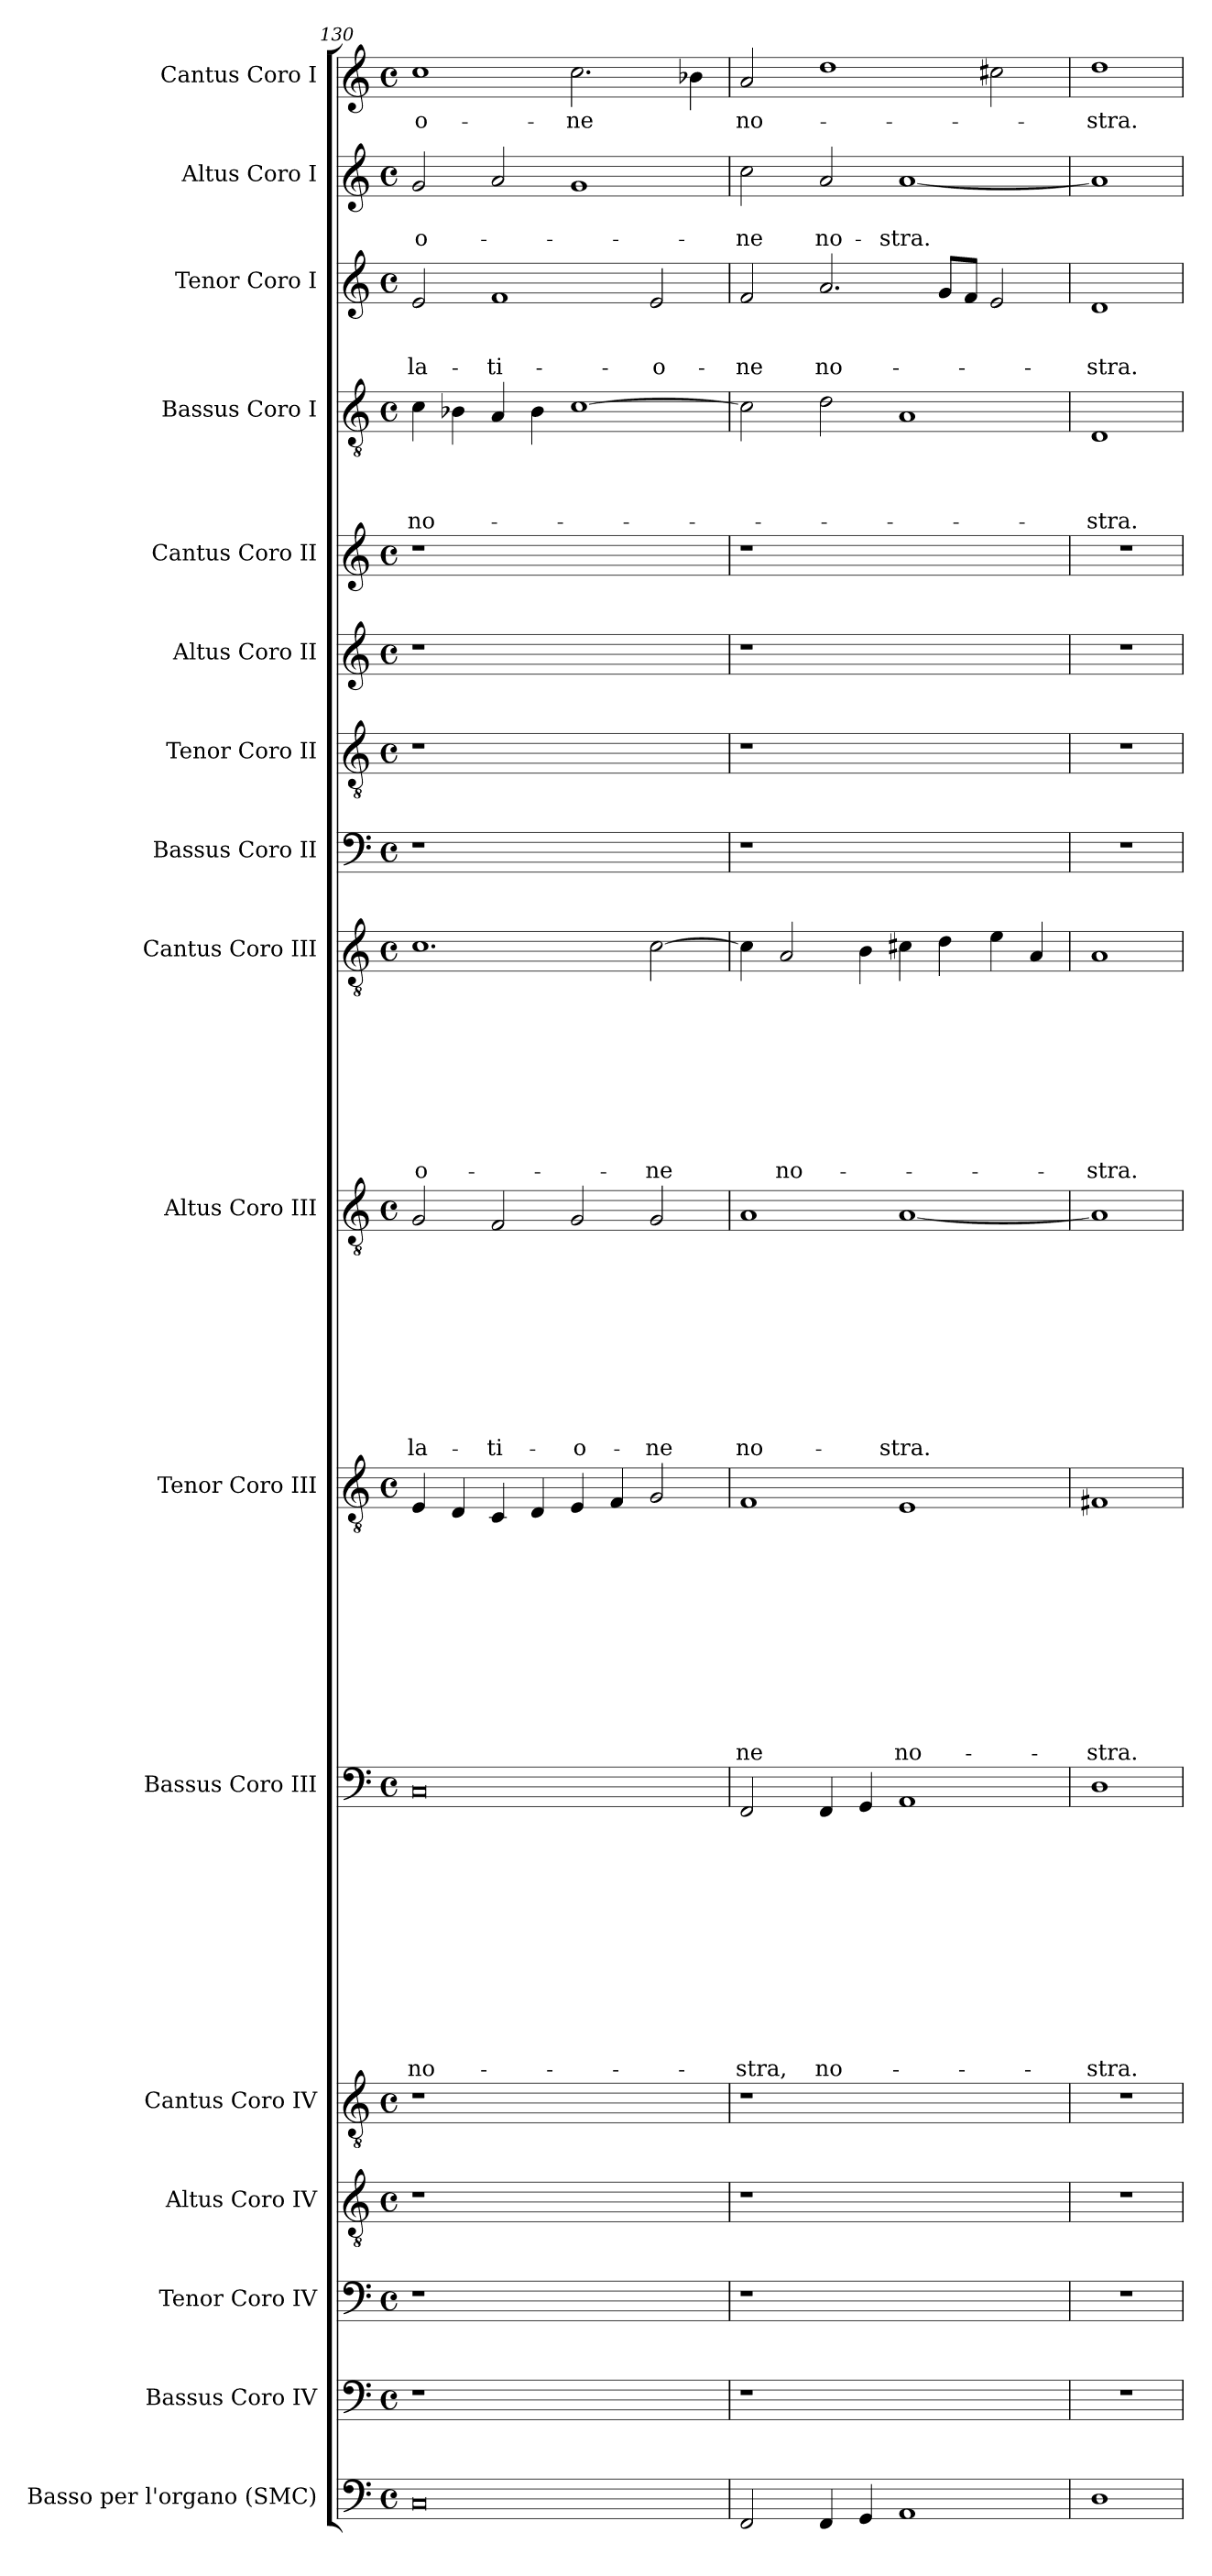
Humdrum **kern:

**kern	**kern	**kern	**kern	**kern	**kern	**text	**text	**text	**text	**text	**text	**text	**text	**text	**text	**text	**text	**kern	**text	**text	**text	**text	**text	**text	**text	**text	**text	**text	**text	**kern	**text	**text	**text	**text	**text	**text	**text	**text	**text	**text	**kern	**text	**text	**text	**text	**text	**text	**text	**text	**text	**kern	**kern	**kern	**kern	**kern	**text	**text	**text	**text	**kern	**text	**text	**text	**kern	**text	**text	**kern	**text
*part17	*part16	*part15	*part14	*part13	*part12	*part12	*part12	*part12	*part12	*part12	*part12	*part12	*part12	*part12	*part12	*part12	*part12	*part11	*part11	*part11	*part11	*part11	*part11	*part11	*part11	*part11	*part11	*part11	*part11	*part10	*part10	*part10	*part10	*part10	*part10	*part10	*part10	*part10	*part10	*part10	*part9	*part9	*part9	*part9	*part9	*part9	*part9	*part9	*part9	*part9	*part8	*part7	*part6	*part5	*part4	*part4	*part4	*part4	*part4	*part3	*part3	*part3	*part3	*part2	*part2	*part2	*part1	*part1
*staff17	*staff16	*staff15	*staff14	*staff13	*staff12	*staff12	*staff12	*staff12	*staff12	*staff12	*staff12	*staff12	*staff12	*staff12	*staff12	*staff12	*staff12	*staff11	*staff11	*staff11	*staff11	*staff11	*staff11	*staff11	*staff11	*staff11	*staff11	*staff11	*staff11	*staff10	*staff10	*staff10	*staff10	*staff10	*staff10	*staff10	*staff10	*staff10	*staff10	*staff10	*staff9	*staff9	*staff9	*staff9	*staff9	*staff9	*staff9	*staff9	*staff9	*staff9	*staff8	*staff7	*staff6	*staff5	*staff4	*staff4	*staff4	*staff4	*staff4	*staff3	*staff3	*staff3	*staff3	*staff2	*staff2	*staff2	*staff1	*staff1
*I"Basso per l'organo (SMC)	*I"Bassus  Coro IV	*I"Tenor Coro IV	*I"Altus  Coro IV	*I"Cantus  Coro IV	*I"Bassus  Coro III	*	*	*	*	*	*	*	*	*	*	*	*	*I"Tenor  Coro III	*	*	*	*	*	*	*	*	*	*	*	*I"Altus  Coro III	*	*	*	*	*	*	*	*	*	*	*I"Cantus  Coro III	*	*	*	*	*	*	*	*	*	*I"Bassus  Coro II	*I"Tenor Coro II	*I"Altus  Coro II	*I"Cantus  Coro II	*I"Bassus  Coro I	*	*	*	*	*I"Tenor  Coro I	*	*	*	*I"Altus Coro I	*	*	*I"Cantus  Coro I	*
*clefF4	*clefF4	*clefF4	*clefGv2	*clefGv2	*clefF4	*	*	*	*	*	*	*	*	*	*	*	*	*clefGv2	*	*	*	*	*	*	*	*	*	*	*	*clefGv2	*	*	*	*	*	*	*	*	*	*	*clefGv2	*	*	*	*	*	*	*	*	*	*clefF4	*clefGv2	*clefG2	*clefG2	*clefGv2	*	*	*	*	*clefG2	*	*	*	*clefG2	*	*	*clefG2	*
*k[]	*k[]	*k[]	*k[]	*k[]	*k[]	*	*	*	*	*	*	*	*	*	*	*	*	*k[]	*	*	*	*	*	*	*	*	*	*	*	*k[]	*	*	*	*	*	*	*	*	*	*	*k[]	*	*	*	*	*	*	*	*	*	*k[]	*k[]	*k[]	*k[]	*k[]	*	*	*	*	*k[]	*	*	*	*k[]	*	*	*k[]	*
*C:	*C:	*C:	*C:	*C:	*C:	*	*	*	*	*	*	*	*	*	*	*	*	*C:	*	*	*	*	*	*	*	*	*	*	*	*C:	*	*	*	*	*	*	*	*	*	*	*C:	*	*	*	*	*	*	*	*	*	*C:	*C:	*C:	*C:	*C:	*	*	*	*	*C:	*	*	*	*C:	*	*	*C:	*
*M4/4	*M4/4	*M4/4	*M4/4	*M4/4	*M4/4	*	*	*	*	*	*	*	*	*	*	*	*	*M4/4	*	*	*	*	*	*	*	*	*	*	*	*M4/4	*	*	*	*	*	*	*	*	*	*	*M4/4	*	*	*	*	*	*	*	*	*	*M4/4	*M4/4	*M4/4	*M4/4	*M4/4	*	*	*	*	*M4/4	*	*	*	*M4/4	*	*	*M4/4	*
*met(c)	*met(c)	*met(c)	*met(c)	*met(c)	*met(c)	*	*	*	*	*	*	*	*	*	*	*	*	*met(c)	*	*	*	*	*	*	*	*	*	*	*	*met(c)	*	*	*	*	*	*	*	*	*	*	*met(c)	*	*	*	*	*	*	*	*	*	*met(c)	*met(c)	*met(c)	*met(c)	*met(c)	*	*	*	*	*met(c)	*	*	*	*met(c)	*	*	*met(c)	*
=130	=130	=130	=130	=130	=130	=130	=130	=130	=130	=130	=130	=130	=130	=130	=130	=130	=130	=130	=130	=130	=130	=130	=130	=130	=130	=130	=130	=130	=130	=130	=130	=130	=130	=130	=130	=130	=130	=130	=130	=130	=130	=130	=130	=130	=130	=130	=130	=130	=130	=130	=130	=130	=130	=130	=130	=130	=130	=130	=130	=130	=130	=130	=130	=130	=130	=130	=130	=130
0C	1r	1r	1r	1r	0C	.	.	.	.	.	.	.	.	.	.	.	no-	4E/	.	.	.	.	.	.	.	.	.	.	.	2G/	.	.	.	.	.	.	.	.	.	-la-	1.c	.	.	.	.	.	.	.	.	-o-	1r	1r	1r	1r	4c\	.	.	.	no-	2e/	.	.	-la-	2g/	.	-o-	1cc	-o-
.	.	.	.	.	.	.	.	.	.	.	.	.	.	.	.	.	.	4D/	.	.	.	.	.	.	.	.	.	.	.	.	.	.	.	.	.	.	.	.	.	.	.	.	.	.	.	.	.	.	.	.	.	.	.	.	4B-\	.	.	.	.	.	.	.	.	.	.	.	.	.
.	.	.	.	.	.	.	.	.	.	.	.	.	.	.	.	.	.	4C/	.	.	.	.	.	.	.	.	.	.	.	2F/	.	.	.	.	.	.	.	.	.	-ti-	.	.	.	.	.	.	.	.	.	.	.	.	.	.	4A/	.	.	.	.	1f	.	.	-ti-	2a/	.	.	.	.
.	.	.	.	.	.	.	.	.	.	.	.	.	.	.	.	.	.	4D/	.	.	.	.	.	.	.	.	.	.	.	.	.	.	.	.	.	.	.	.	.	.	.	.	.	.	.	.	.	.	.	.	.	.	.	.	4B-\	.	.	.	.	.	.	.	.	.	.	.	.	.
.	1ryy	1ryy	1ryy	1ryy	.	.	.	.	.	.	.	.	.	.	.	.	.	4E/	.	.	.	.	.	.	.	.	.	.	.	2G/	.	.	.	.	.	.	.	.	.	-o-	.	.	.	.	.	.	.	.	.	.	1ryy	1ryy	1ryy	1ryy	[1c	.	.	.	.	.	.	.	.	1g	.	.	2.cc\	-ne
.	.	.	.	.	.	.	.	.	.	.	.	.	.	.	.	.	.	4F/	.	.	.	.	.	.	.	.	.	.	.	.	.	.	.	.	.	.	.	.	.	.	.	.	.	.	.	.	.	.	.	.	.	.	.	.	.	.	.	.	.	.	.	.	.	.	.	.	.	.
.	.	.	.	.	.	.	.	.	.	.	.	.	.	.	.	.	.	2G/	.	.	.	.	.	.	.	.	.	.	.	2G/	.	.	.	.	.	.	.	.	.	-ne	[2c\	.	.	.	.	.	.	.	.	-ne	.	.	.	.	.	.	.	.	.	2e/	.	.	-o-	.	.	.	.	.
.	.	.	.	.	.	.	.	.	.	.	.	.	.	.	.	.	.	.	.	.	.	.	.	.	.	.	.	.	.	.	.	.	.	.	.	.	.	.	.	.	.	.	.	.	.	.	.	.	.	.	.	.	.	.	.	.	.	.	.	.	.	.	.	.	.	.	4b-\	.
!!LO:PB:g=z
=131	=131	=131	=131	=131	=131	=131	=131	=131	=131	=131	=131	=131	=131	=131	=131	=131	=131	=131	=131	=131	=131	=131	=131	=131	=131	=131	=131	=131	=131	=131	=131	=131	=131	=131	=131	=131	=131	=131	=131	=131	=131	=131	=131	=131	=131	=131	=131	=131	=131	=131	=131	=131	=131	=131	=131	=131	=131	=131	=131	=131	=131	=131	=131	=131	=131	=131	=131	=131
2FF/	1r	1r	1r	1r	2FF/	.	.	.	.	.	.	.	.	.	.	.	-stra,	1F	.	.	.	.	.	.	.	.	.	.	-ne	1A	.	.	.	.	.	.	.	.	.	no-	4c\]	.	.	.	.	.	.	.	.	.	1r	1r	1r	1r	2c\]	.	.	.	.	2f/	.	.	-ne	2cc\	.	-ne	2a/	no-
.	.	.	.	.	.	.	.	.	.	.	.	.	.	.	.	.	.	.	.	.	.	.	.	.	.	.	.	.	.	.	.	.	.	.	.	.	.	.	.	.	2A/	.	.	.	.	.	.	.	.	no-	.	.	.	.	.	.	.	.	.	.	.	.	.	.	.	.	.	.
4FF/	.	.	.	.	4FF/	.	.	.	.	.	.	.	.	.	.	.	no-	.	.	.	.	.	.	.	.	.	.	.	.	.	.	.	.	.	.	.	.	.	.	.	.	.	.	.	.	.	.	.	.	.	.	.	.	.	2d\	.	.	.	.	2.a/	.	.	no-	2a/	.	no-	1dd	.
4GG/	.	.	.	.	4GG/	.	.	.	.	.	.	.	.	.	.	.	.	.	.	.	.	.	.	.	.	.	.	.	.	.	.	.	.	.	.	.	.	.	.	.	4B\	.	.	.	.	.	.	.	.	.	.	.	.	.	.	.	.	.	.	.	.	.	.	.	.	.	.	.
1AA	1ryy	1ryy	1ryy	1ryy	1AA	.	.	.	.	.	.	.	.	.	.	.	.	1E	.	.	.	.	.	.	.	.	.	.	no-	[1A	.	.	.	.	.	.	.	.	.	-stra.	4c#X\	.	.	.	.	.	.	.	.	.	1ryy	1ryy	1ryy	1ryy	1A	.	.	.	.	.	.	.	.	[1a	.	-stra.	.	.
.	.	.	.	.	.	.	.	.	.	.	.	.	.	.	.	.	.	.	.	.	.	.	.	.	.	.	.	.	.	.	.	.	.	.	.	.	.	.	.	.	4d\	.	.	.	.	.	.	.	.	.	.	.	.	.	.	.	.	.	.	8g/L	.	.	.	.	.	.	.	.
.	.	.	.	.	.	.	.	.	.	.	.	.	.	.	.	.	.	.	.	.	.	.	.	.	.	.	.	.	.	.	.	.	.	.	.	.	.	.	.	.	.	.	.	.	.	.	.	.	.	.	.	.	.	.	.	.	.	.	.	8f/J	.	.	.	.	.	.	.	.
.	.	.	.	.	.	.	.	.	.	.	.	.	.	.	.	.	.	.	.	.	.	.	.	.	.	.	.	.	.	.	.	.	.	.	.	.	.	.	.	.	4e\	.	.	.	.	.	.	.	.	.	.	.	.	.	.	.	.	.	.	2e/	.	.	.	.	.	.	2cc#X\	.
.	.	.	.	.	.	.	.	.	.	.	.	.	.	.	.	.	.	.	.	.	.	.	.	.	.	.	.	.	.	.	.	.	.	.	.	.	.	.	.	.	4A/	.	.	.	.	.	.	.	.	.	.	.	.	.	.	.	.	.	.	.	.	.	.	.	.	.	.	.
=132	=132	=132	=132	=132	=132	=132	=132	=132	=132	=132	=132	=132	=132	=132	=132	=132	=132	=132	=132	=132	=132	=132	=132	=132	=132	=132	=132	=132	=132	=132	=132	=132	=132	=132	=132	=132	=132	=132	=132	=132	=132	=132	=132	=132	=132	=132	=132	=132	=132	=132	=132	=132	=132	=132	=132	=132	=132	=132	=132	=132	=132	=132	=132	=132	=132	=132	=132	=132
1D	1r	1r	1r	1r	1D	.	.	.	.	.	.	.	.	.	.	.	-stra.	1F#X	.	.	.	.	.	.	.	.	.	.	-stra.	1A]	.	.	.	.	.	.	.	.	.	.	1A	.	.	.	.	.	.	.	.	-stra.	1r	1r	1r	1r	1D	.	.	.	-stra.	1d	.	.	-stra.	1a]	.	.	1dd	-stra.
=	=	=	=	=	=	=	=	=	=	=	=	=	=	=	=	=	=	=	=	=	=	=	=	=	=	=	=	=	=	=	=	=	=	=	=	=	=	=	=	=	=	=	=	=	=	=	=	=	=	=	=	=	=	=	=	=	=	=	=	=	=	=	=	=	=	=	=	=
*-	*-	*-	*-	*-	*-	*-	*-	*-	*-	*-	*-	*-	*-	*-	*-	*-	*-	*-	*-	*-	*-	*-	*-	*-	*-	*-	*-	*-	*-	*-	*-	*-	*-	*-	*-	*-	*-	*-	*-	*-	*-	*-	*-	*-	*-	*-	*-	*-	*-	*-	*-	*-	*-	*-	*-	*-	*-	*-	*-	*-	*-	*-	*-	*-	*-	*-	*-	*-
